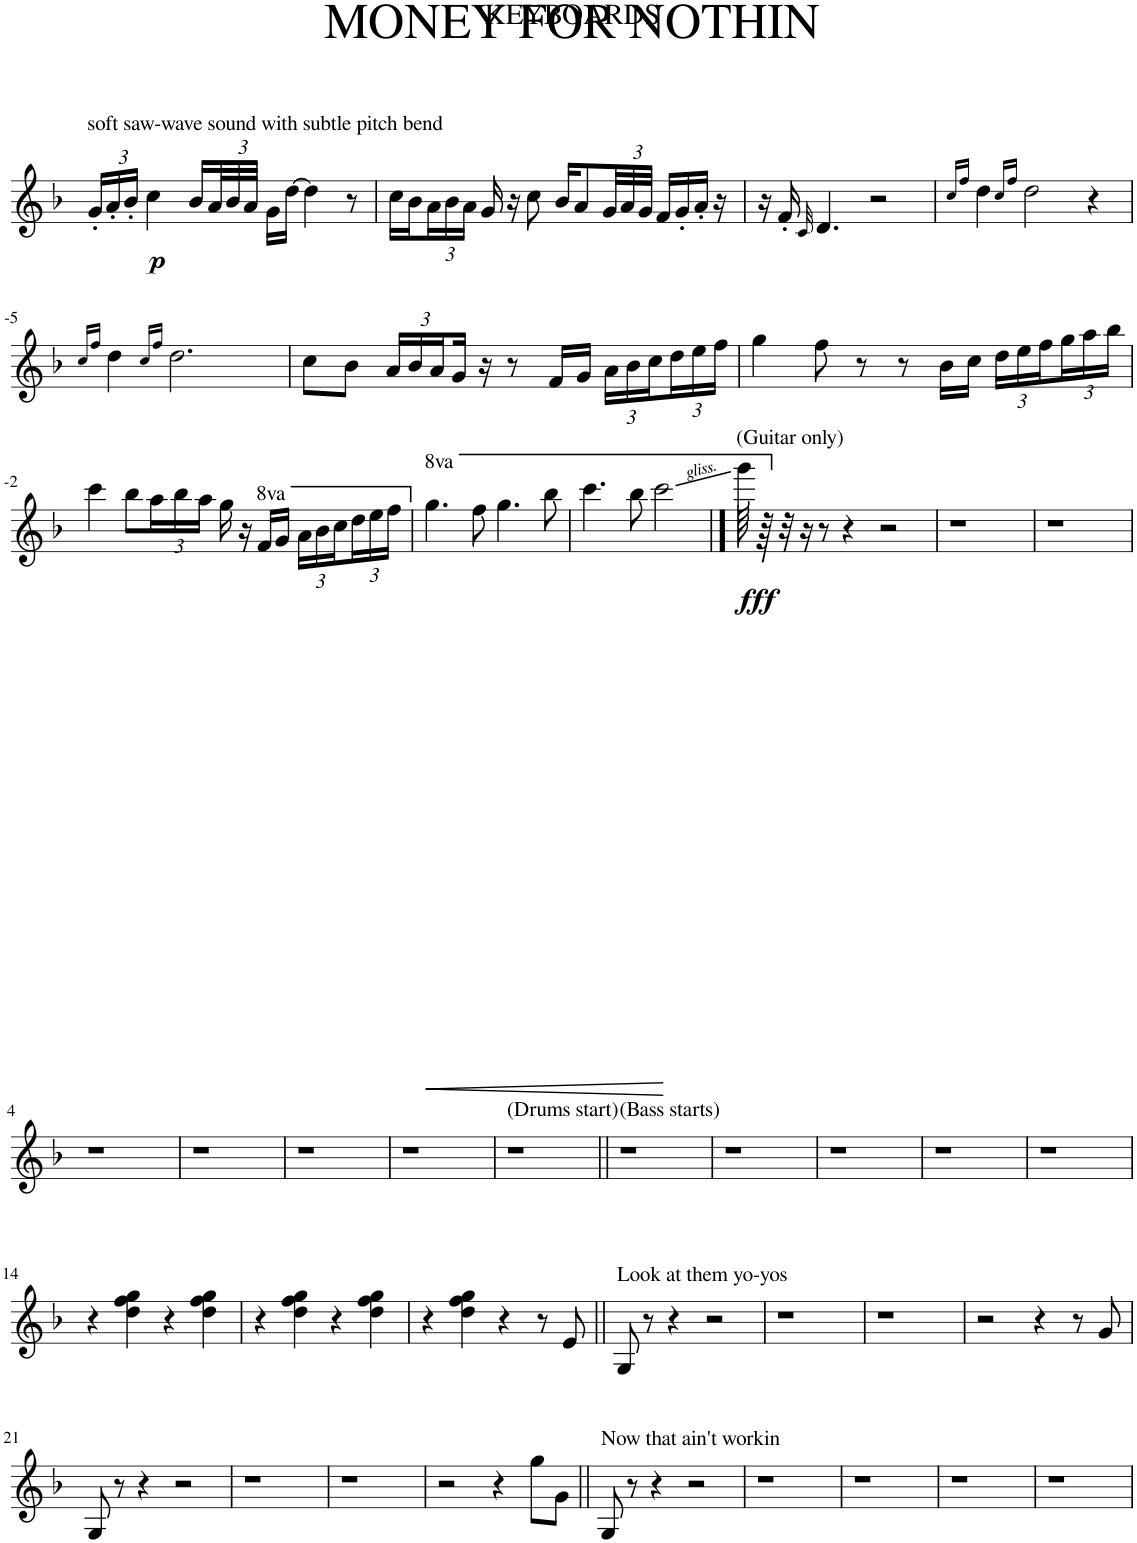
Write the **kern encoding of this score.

**kern	**dynam
*part1	*part1
*staff1	*staff1
*I"Piano	*
*I'Pno	*
*clefG2	*
*k[b-]	*
*Xbrackettup	*
=9-	=9-
!LO:TX:a:t=soft saw-wave sound with subtle pitch bend	!
!	!LO:DY:b
24g'/LL	p
24a'/	.
24b-'/JJ	.
4cc\	.
16b-/LL	.
48a/L	.
48b-/	.
48a/JJJ	.
16g\LL	.
[16dd\JJ	.
4dd\]	.
8r	.
=8-	=8-
16cc\LL	.
16b-\	.
24a\	.
24b-\	.
24a\JJ	.
16g/	.
16r	.
8cc\	.
16b-/KL	.
8a/	.
48g/LL	.
48a/	.
48g/JJJ	.
16f/LL	.
16g'/	.
16a'/JJ	.
16r	.
=7-	=7-
16r	.
16f'/	.
32qc/	.
4.d/	.
2r	.
=6-	=6-
16qcc/LL	.
16qff/JJ	.
4dd\	.
16qcc/LL	.
16qff/JJ	.
2dd\	.
4r	.
!!LO:LB:g=z
=5-	=5-
16qcc/LL	.
16qff/JJ	.
4dd\	.
16qcc/LL	.
16qff/JJ	.
2.dd\	.
=4-	=4-
8cc\L	.
8b-\J	.
24a/LL	.
24b-/	.
24a/	.
16g/JJ	.
16r	.
8r	.
16f/LL	.
16g/JJ	.
24a\LL	.
24b-\	.
24cc\	.
24dd\	.
24ee\	.
24ff\JJ	.
=3-	=3-
4gg\	.
8ff\	.
8r	.
8r	.
16b-\LL	.
16cc\JJ	.
24dd\LL	.
24ee\	.
24ff\	.
24gg\	.
24aa\	.
24bb-\JJ	.
!!LO:LB:g=z
=2-	=2-
4ccc\	.
8bb-\L	.
24aa\L	.
24bb-\	.
24aa\JJ	.
16gg\	.
16r	.
*8va	*
16ff/LL	.
16gg/JJ	.
24aa\LL	.
24bb-\	.
24ccc\	.
24ddd\	.
24eee\	.
24fff\JJ	.
=1-	=1-
*X8va	*
!	!LO:HP:b
4.ggg\	<
*8va	*
8fff\	.
4.ggg\	.
8bbb-\	.
.	[
=	=
*X8va	*
4.ccc\	.
8bb-\	.
!	!LO:DY:b
2ccc\	fff
==1	==1
!LO:TX:a:t=(Guitar only)	!
64ggg\	.
64r	.
32r	.
16r	.
8r	.
4r	.
2r	.
=2	=2
1r	.
=3	=3
1r	.
!!LO:LB:g=z
=4	=4
1r	.
=5	=5
1r	.
=6	=6
1r	.
=7	=7
1r	.
=8	=8
!LO:TX:a:t=(Drums start)	!
1r	.
=9||	=9||
!LO:TX:a:t=(Bass starts)	!
1r	.
=10	=10
1r	.
=11	=11
1r	.
=12	=12
1r	.
=13	=13
1r	.
!!LO:LB:g=z
=14	=14
4r	.
4dd\ 4ff\ 4gg\	.
4r	.
4dd\ 4ff\ 4gg\	.
=15	=15
4r	.
4dd\ 4ff\ 4gg\	.
4r	.
4dd\ 4ff\ 4gg\	.
=16	=16
4r	.
4dd\ 4ff\ 4gg\	.
4r	.
8r	.
8e/	.
=17||	=17||
!LO:TX:a:t=Look at them yo-yos	!
8G/	.
8r	.
4r	.
2r	.
=18	=18
1r	.
=19	=19
1r	.
=20	=20
2r	.
4r	.
8r	.
8g/	.
!!LO:LB:g=z
=21	=21
8G/	.
8r	.
4r	.
2r	.
=22	=22
1r	.
=23	=23
1r	.
=24	=24
2r	.
4r	.
8gg\L	.
8g\J	.
=25||	=25||
!LO:TX:a:t=Now that ain't workin	!
8G/	.
8r	.
4r	.
2r	.
=26	=26
1r	.
=27	=27
1r	.
=28	=28
1r	.
=29	=29
1r	.
=	=
*-	*-
